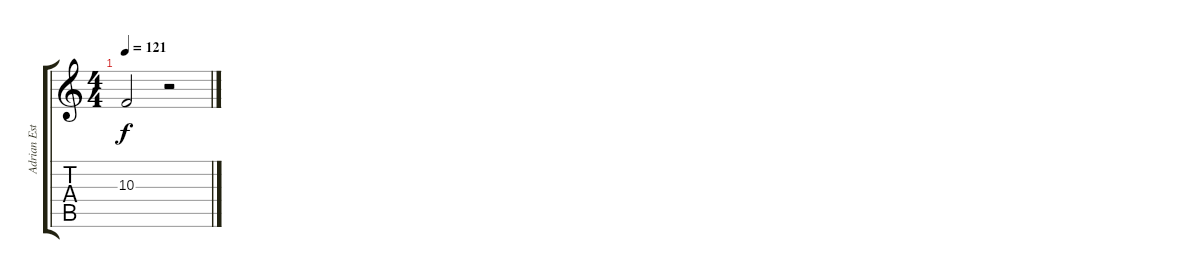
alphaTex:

\track ("Adrian Estrella" "Adrian Est") {instrument violin}
\staff {score tabs}
\tuning (E4 B3 G3 D3 A2 D2) {hide}
\ts (4 4)
\tempo 121
\clef g2
\ks c
10.3{t}.2{dy f} r.2
